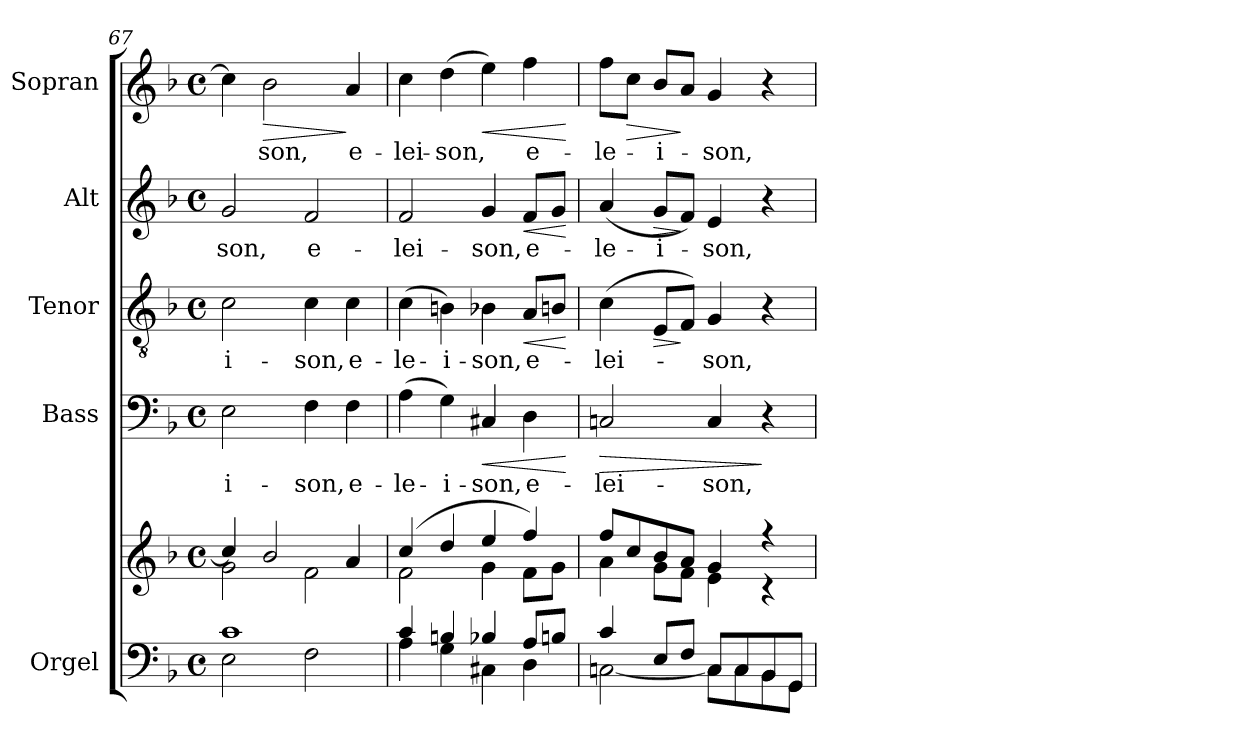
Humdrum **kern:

**kern	**kern	**kern	**text	**dynam	**kern	**text	**dynam	**kern	**text	**dynam	**kern	**text	**dynam
*part5	*part5	*part4	*part4	*part4	*part3	*part3	*part3	*part2	*part2	*part2	*part1	*part1	*part1
*staff6	*staff5	*staff4	*staff4	*staff4	*staff3	*staff3	*staff3	*staff2	*staff2	*staff2	*staff1	*staff1	*staff1
*I"Orgel	*	*I"Bass	*	*	*I"Tenor	*	*	*I"Alt	*	*	*I"Sopran	*	*
*I'Org.	*	*I'B.	*	*	*I'T.	*	*	*I'A.	*	*	*I'S.	*	*
*clefF4	*clefG2	*clefF4	*	*	*clefGv2	*	*	*clefG2	*	*	*clefG2	*	*
*k[b-]	*k[b-]	*k[b-]	*	*	*k[b-]	*	*	*k[b-]	*	*	*k[b-]	*	*
*F:	*F:	*F:	*	*	*F:	*	*	*F:	*	*	*F:	*	*
*M4/4	*M4/4	*M4/4	*	*	*M4/4	*	*	*M4/4	*	*	*M4/4	*	*
*met(c)	*met(c)	*met(c)	*	*	*met(c)	*	*	*met(c)	*	*	*met(c)	*	*
=67	=67	=67	=67	=67	=67	=67	=67	=67	=67	=67	=67	=67	=67
*^	*^	*	*	*	*	*	*	*	*	*	*	*	*
!	!	!	!	!	!LO:LY:b	!	!	!LO:LY:b	!	!	!LO:LY:b	!	!	!	!
1c	2E\	4cc/]	2g\	2E\	-i-	.	2c\	-i-	.	2g/	-son,	.	4cc\]	.	.
!	!	!	!	!	!	!	!	!	!	!	!	!	!	!LO:LY:b	!LO:HP:b
.	.	2b-/	.	.	.	.	.	.	.	.	.	.	2b-\	-son,	>
!	!	!	!	!	!LO:LY:b	!	!	!LO:LY:b	!	!	!LO:LY:b	!	!	!	!
.	2F\	.	2f\	4F\	-son,	.	4c\	-son,	.	2f/	e-	.	.	.	.
!	!	!	!	!	!LO:LY:b	!	!	!LO:LY:b	!	!	!	!	!	!LO:LY:b	!
.	.	4a/	.	4F\	e-	.	4c\	e-	.	.	.	.	4a/	e-	]
=68	=68	=68	=68	=68	=68	=68	=68	=68	=68	=68	=68	=68	=68	=68	=68
!	!	!	!	!	!LO:LY:b	!	!	!LO:LY:b	!	!	!LO:LY:b	!	!	!LO:LY:b	!
4c/	4A\	(4cc/	2f\	(>4A\	-le-	.	(>4c\	-le-	.	2f/	-lei-	.	4cc\	-lei-	.
!	!	!	!	!	!LO:LY:b	!	!	!LO:LY:b	!	!	!	!	!	!LO:LY:b	!
4Bn/	4G\	4dd/	.	4G\)	-i-	.	4Bn\)	-i-	.	.	.	.	(>4dd\	-son,	.
!	!	!	!	!	!LO:LY:b	!LO:HP:b	!	!LO:LY:b	!	!	!LO:LY:b	!	!	!	!LO:HP:b
4B-X/	4C#X\	4ee/	4g\	4C#X/	-son,	<	4B-X\	-son,	.	4g/	-son,	.	4ee\)	.	<
!	!	!	!	!	!LO:LY:b	!	!	!LO:LY:b	!LO:HP:b	!	!LO:LY:b	!LO:HP:b	!	!LO:LY:b	!
8A/L	4D\	4ff/)	8f\L	4D\	e-	.	8A/L	e-	<	8f/L	e-	<	4ff\	e-	.
8Bn/J	.	.	8g\J	.	.	.	8Bn/J	.	.	8g/J	.	.	.	.	.
*v	*v	*	*	*	*	*	*	*	*	*	*	*	*	*	*
*	*v	*v	*	*	*	*	*	*	*	*	*	*	*	*
.	.	.	.	[	.	.	[	.	.	[	.	.	[
=69	=69	=69	=69	=69	=69	=69	=69	=69	=69	=69	=69	=69	=69
*^	*^	*	*	*	*	*	*	*	*	*	*	*	*
!	!	!	!	!	!LO:LY:b	!LO:HP:b	!	!LO:LY:b	!	!	!LO:LY:b	!	!	!LO:LY:b	!
4c/	[<2Cn\	8ff/L	4a\	2Cn/	-lei-	>	(>4c\	-lei-	.	(<4a/	-le-	.	8ff\L	-le-	.
!	!	!	!	!	!	!	!	!	!	!	!	!	!	!	!LO:HP:b
.	.	8cc/	.	.	.	.	.	.	.	.	.	.	8cc\J	.	>
!	!	!	!	!	!	!	!	!	!LO:HP:b	!	!LO:LY:b	!LO:HP:b	!	!LO:LY:b	!
8E/L	.	8b-/	8g\L	.	.	.	8E/L	.	>	8g/L	-i-	>	8b-/L	-i-	.
8F/J	.	8a/J	8f\J	.	.	.	8F/J)	.	]	8f/J)	.	]	8a/J	.	]
!	!	!	!	!	!LO:LY:b	!	!	!LO:LY:b	!	!	!LO:LY:b	!	!	!LO:LY:b	!
8C/L	8C\L]	4g/	4e\	4C/	-son,	.	4G/	-son,	.	4e/	-son,	.	4g/	-son,	.
8C/	8C\	.	.	.	.	.	.	.	.	.	.	.	.	.	.
8BB-/	8BB-\	4r	4r	4r	.	]	4r	.	.	4r	.	.	4r	.	.
8GG/J	8GG\J	.	.	.	.	.	.	.	.	.	.	.	.	.	.
*v	*v	*	*	*	*	*	*	*	*	*	*	*	*	*	*
*	*v	*v	*	*	*	*	*	*	*	*	*	*	*	*
=	=	=	=	=	=	=	=	=	=	=	=	=	=
*-	*-	*-	*-	*-	*-	*-	*-	*-	*-	*-	*-	*-	*-
